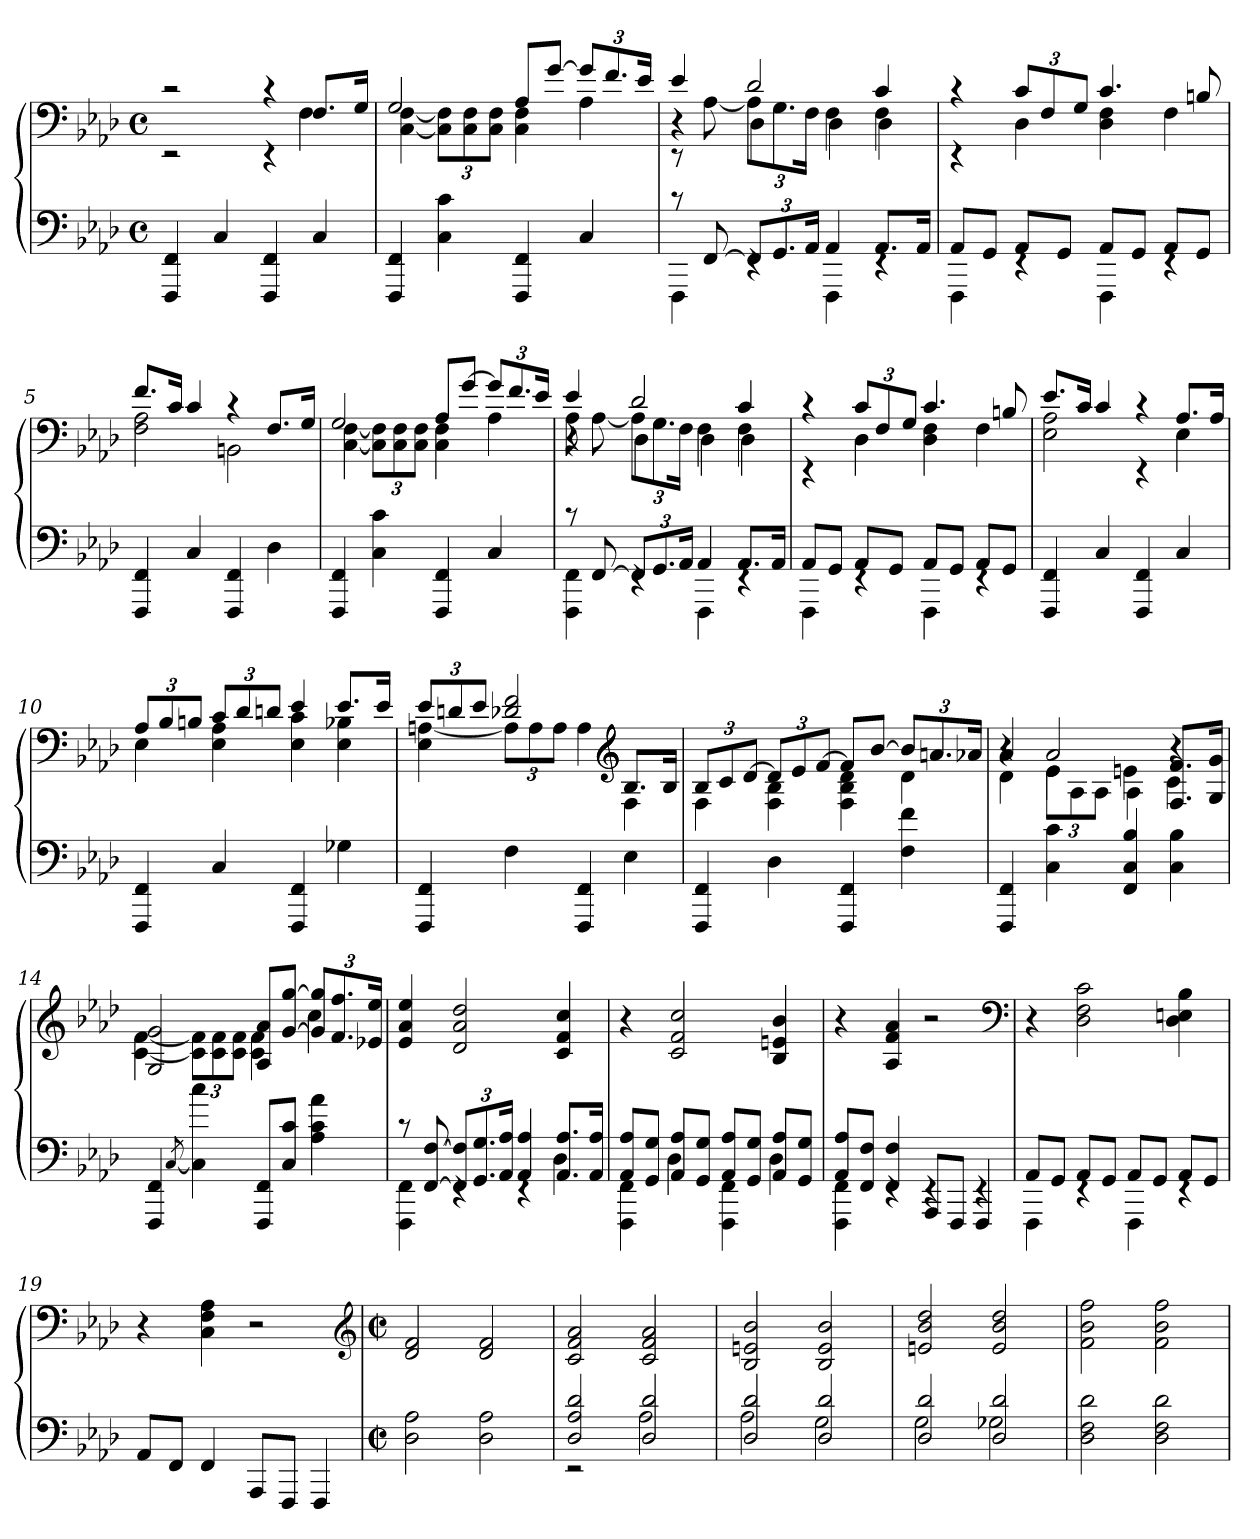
**kern	**kern
*part1	*part1
*staff2	*staff1
*clefF4	*clefF4
*k[b-e-a-d-]	*k[b-e-a-d-]
*f:	*f:
*M4/4	*M4/4
*met(c)	*met(c)
=1	=1
*	*^
4FFF 4FF	2rc	2rEE
4C	.	.
4FFF 4FF	4rc	4rEE
4C	8.FL	4F
.	16GJk	.
=2	=2	=2
4FFF 4FF	2G	[4C [4F
4C 4c	.	12C] 12F]L
.	.	12C 12F
.	.	12C 12FJ
4FFF 4FF	8A-L	4C 4F
.	[8gJ	.
4C	12gL]	4A-
.	12.f	.
.	24e-Jk	.
=3	=3	=3
*^	*	*^
8rc	4FFF	4e-	8rEE	4r
[8FF	.	.	[8A-	.
12FFL]	4rEE	2d-	12A-L]	4D-\
12.GG	.	.	12.G	.
24AA-Jk	.	.	24FJk	.
4AA-	4FFF	.	4F	4D-\
8.AA-L	4rEE	4c	4F	4D-\
16AA-Jk	.	.	.	.
*	*	*	*v	*v
=4	=4	=4	=4
8AA-L	4FFF	4rc	4rEE
8GGJ	.	.	.
8AA-L	4rEE	12cL	4D-
.	.	12F	.
8GGJ	.	.	.
.	.	12GJ	.
8AA-L	4FFF	4.c	4D- 4F
8GGJ	.	.	.
8AA-L	4rEE	.	4F
8GGJ	.	8Bn	.
*v	*v	*	*
=5	=5	=5
4FFF 4FF	8.fL	2F 2A-
.	16cJk	.
4C	4c	.
4FFF 4FF	4rc	2BBn
4D-	8.FL	.
.	16GJk	.
=6	=6	=6
4FFF 4FF	2G	[4C [4F
4C 4c	.	12C] 12F]L
.	.	12C 12F
.	.	12C 12FJ
4FFF 4FF	8A-L	4C 4F
.	[8gJ	.
4C	12gL]	4A-
.	12.f	.
.	24e-Jk	.
=7	=7	=7
*^	*	*^
8rc	4FFF 4FF	4e-	8A-	4r
[8FF	.	.	[8A-	.
12FFL]	4rEE	2d-	12A-L]	4D-\
12.GG	.	.	12.G	.
24AA-Jk	.	.	24FJk	.
4AA-	4FFF	.	4F	4D-\
8.AA-L	4rEE	4c	4F	4D-\
16AA-Jk	.	.	.	.
*	*	*	*v	*v
=8	=8	=8	=8
8AA-L	4FFF	4rc	4rEE
8GGJ	.	.	.
8AA-L	4rEE	12cL	4D-
.	.	12F	.
8GGJ	.	.	.
.	.	12GJ	.
8AA-L	4FFF	4.c	4D- 4F
8GGJ	.	.	.
8AA-L	4rEE	.	4F
8GGJ	.	8Bn	.
*v	*v	*	*
=9	=9	=9
4FFF 4FF	8.e-L	2E- 2A-
.	16cJk	.
4C	4c	.
4FFF 4FF	4rc	4rEE
4C	8.A-L	4E-
.	16A-Jk	.
=10	=10	=10
4FFF 4FF	12A-L	4E-
.	12B-	.
.	12BnJ	.
4C	12cL	4E- 4A-
.	12d-	.
.	12dnJ	.
4FFF 4FF	4e-	4E- 4c
4G-X	8.e-L	4E- 4B-X
.	16e-Jk	.
=11	=11	=11
4FFF 4FF	12e-L	4E- [4An
.	12dn	.
.	12e-J	.
4F	2d-X 2f	12AL]
.	.	12A
.	.	12AJ
4FFF 4FF	.	4A
*	*clefG2	*
4E-	8.B-L	4F
.	16B-Jk	.
=12	=12	=12
4FFF 4FF	12B-L	4F
.	12c	.
.	[12d-J	.
4D-	12d-L]	4F 4B-
.	12e-	.
.	[12fJ	.
4FFF 4FF	8fL]	4F 4B- 4d-
.	[8b-J	.
4F 4f	12b-L]	4d-
.	12.an	.
.	24a-XJk	.
=13	=13	=13
*	*	*^
4FFF 4FF	4a-	4d-	4r
4C 4c	2a-	4e-	12e-\L
.	.	.	12A-\
.	.	.	12A-\J
4FF 4C 4B-	.	4en	4A-\
4C 4B-	8.F 8.fL	4c	4r
.	16G 16gJk	.	.
*	*	*v	*v
=14	=14	=14
4FFF 4FF	2G 2g	[4c [4f
[8qC/	.	.
4C] 4cc	.	12c] 12f]L
.	.	12c 12f
.	.	12c 12fJ
8FFF 8FFL	8A- 8a-L	4c 4f
8C 8cJ	[8g [8ggJ	.
4A- 4c 4a-	12g] 12gg]L	4cc
.	12.f 12.ff	.
.	24e-X 24ee-Jk	.
*	*v	*v
=15	=15
*^	*
8rc	4FFF 4FF	4e- 4a- 4ee-
[8FF [8F	.	.
12FF] 12F]L	4rEE	2d- 2a- 2dd-
12.GG 12.G	.	.
24AA- 24A-Jk	.	.
4AA- 4A-	4rEE	.
8.AA- 8.A-L	4D-	4c 4f 4cc
16AA- 16A-Jk	.	.
=16	=16	=16
8AA- 8A-L	4FFF 4FF	4r
8GG 8GJ	.	.
8AA- 8A-L	4D-	2c 2f 2cc
8GG 8GJ	.	.
8AA- 8A-L	4FFF 4FF	.
8GG 8GJ	.	.
8AA- 8A-L	4D-	4B- 4en 4b-
8GG 8GJ	.	.
=17	=17	=17
8AA- 8A-L	4FFF 4FF	4r
8FF 8FJ	.	.
4FF 4F	4rEE	4A- 4f 4a-
8AAA-L	4rEE	2r
8FFFJ	.	.
4FFF	4rEE	.
*	*	*clefF4
=18	=18	=18
8AA-L	4FFF	4r
8GGJ	.	.
8AA-L	4rEE	2D- 2F 2c
8GGJ	.	.
8AA-L	4FFF	.
8GGJ	.	.
8AA-L	4rEE	4D- 4En 4B-
8GGJ	.	.
*v	*v	*
=19	=19
8AA-L	4r
8FFJ	.
4FF	4C 4F 4A-
8AAA-L	2r
8FFFJ	.
4FFF	.
*	*clefG2
=20	=20
*M2/2	*M2/2
*met(c|)	*met(c|)
2D- 2A-	2d- 2f
2D- 2A-	2d- 2f
=21	=21
*^	*
2D- 2A- 2d-	2rEE	2c 2f 2a-
2D- 2d-	2A-	2c 2f 2a-
=22	=22	=22
2D- 2d-	2A-	2B- 2en 2b-
2D- 2d-	2G	2B- 2e 2b-
=23	=23	=23
2D- 2d-	2G	2en 2b- 2dd-
2D- 2d-	2G-X	2e 2b- 2dd-
*v	*v	*
=24	=24
2D- 2F 2d-	2f 2b- 2ff
2D- 2F 2d-	2f 2b- 2ff
=	=
*-	*-
